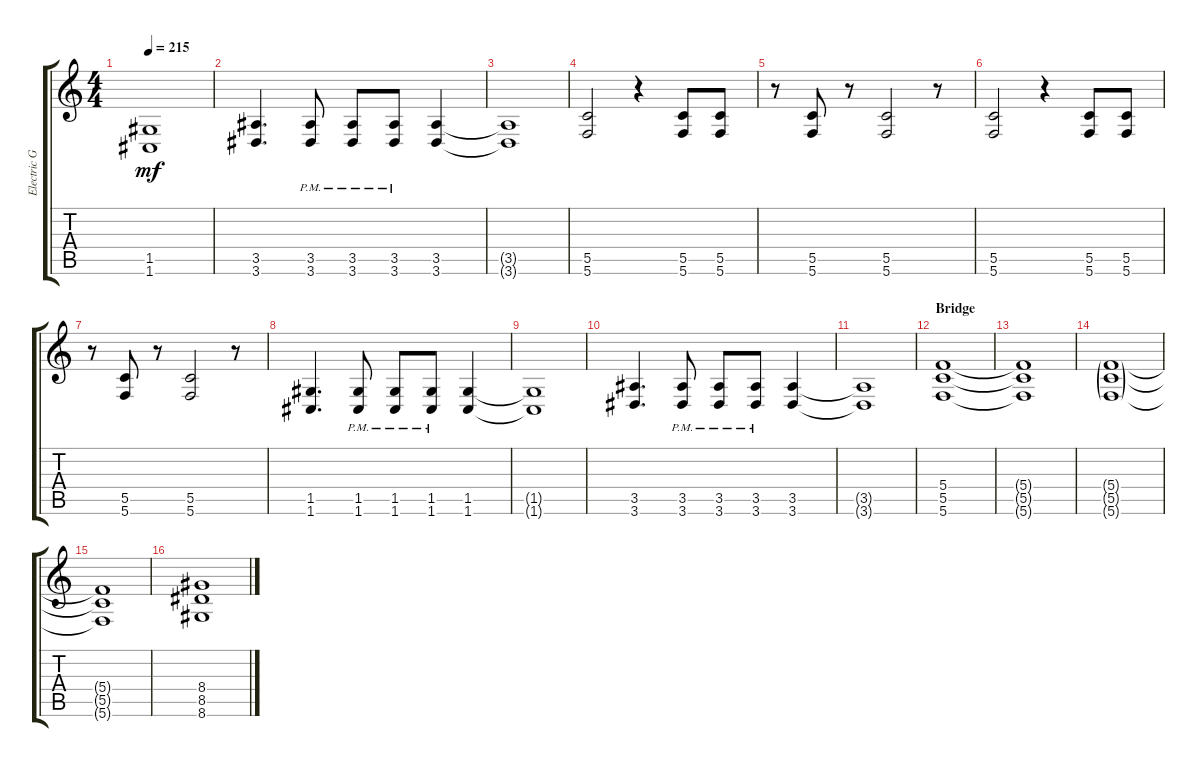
\track ("Electric Guitar" "Electric G") {instrument distortionguitar}
\staff {score tabs}
\tuning (D4 A3 F3 C3 G2 C2) {hide}
\ts (4 4)
\tempo 215
\clef g2
\ks c
(1.5{t} 1.6{t}).1{dy mf} |
(3.5 3.6).4{d} (3.5{pm} 3.6{pm}).8 (3.5{pm} 3.6{pm}).8 (3.5{pm} 3.6{pm}).8 (3.5 3.6).4 |
(3.5{t} 3.6{t}).1 |
(5.5 5.6).2 r.4 (5.5 5.6).8 (5.5 5.6).8 |
r.8 (5.5 5.6).8 r.8 (5.5 5.6).2 r.8 |
(5.5 5.6).2 r.4 (5.5 5.6).8 (5.5 5.6).8 |
r.8 (5.5 5.6).8 r.8 (5.5 5.6).2 r.8 |
(1.5 1.6).4{d} (1.5{pm} 1.6{pm}).8 (1.5{pm} 1.6{pm}).8 (1.5{pm} 1.6{pm}).8 (1.5 1.6).4 |
(1.5{t} 1.6{t}).1 |
(3.5 3.6).4{d} (3.5{pm} 3.6{pm}).8 (3.5{pm} 3.6{pm}).8 (3.5{pm} 3.6{pm}).8 (3.5 3.6).4 |
(3.5{t} 3.6{t}).1 |
\section ("" "Bridge")
(5.4 5.5 5.6).1 |
(5.4{t} 5.5{t} 5.6{t}).1 |
(5.4{g} 5.5{g} 5.6{g}).1 |
(5.4{t} 5.5{t} 5.6{t}).1 |
(8.4 8.5 8.6).1
